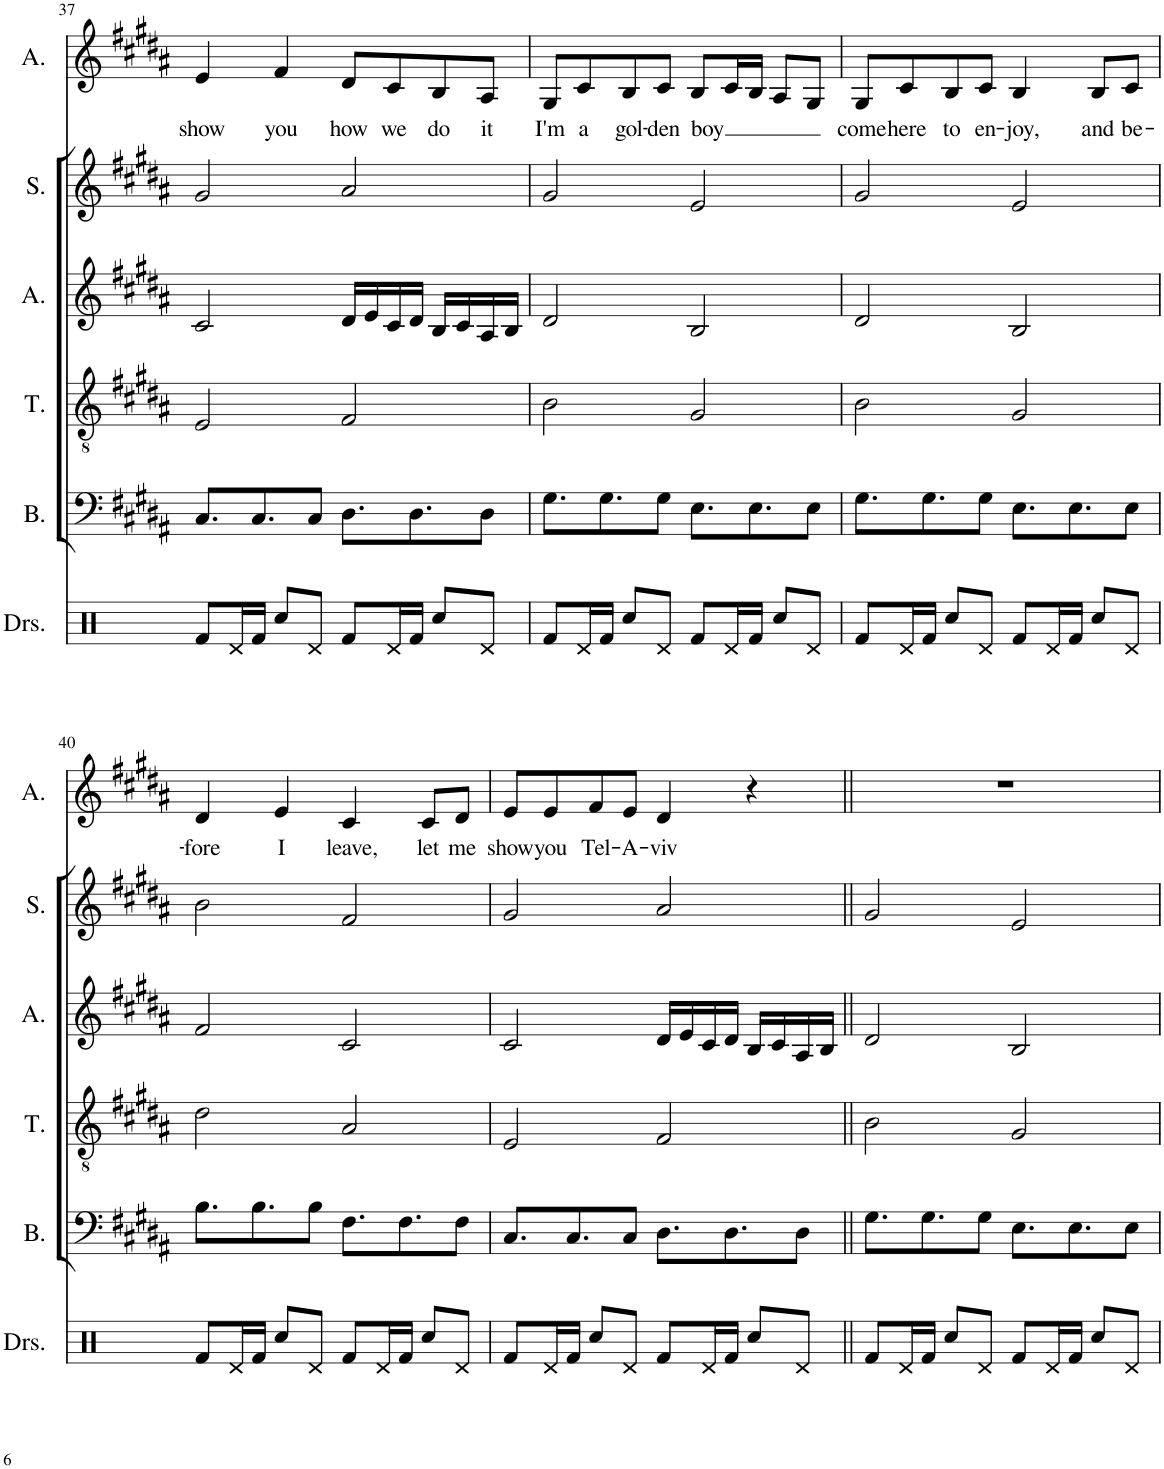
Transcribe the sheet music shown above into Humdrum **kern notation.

**kern	**kern	**kern	**kern	**kern	**kern	**text
*part6	*part5	*part4	*part3	*part2	*part1	*part1
*staff6	*staff5	*staff4	*staff3	*staff2	*staff1	*staff1
*I"Drumset	*I"Bass	*I"Tenor	*I"Alto	*I"Soprano	*I"Alto	*
*I'Drs.	*I'B.	*I'T.	*I'A.	*I'S.	*I'A.	*
!!LO:PB:g=z
*clefX	*clefF4	*clefGv2	*clefG2	*clefG2	*clefG2	*
*k[]	*k[f#c#g#d#a#]	*k[f#c#g#d#a#]	*k[f#c#g#d#a#]	*k[f#c#g#d#a#]	*k[f#c#g#d#a#]	*
*M4/4	*M4/4	*M4/4	*M4/4	*M4/4	*M4/4	*
=37	=37	=37	=37	=37	=37	=37
!	!	!	!	!	!	!LO:LY:b
8Rf/L	8.C#/L	2E/	2c#/	2g#/	4e/	show
16Rd/L	.	.	.	.	.	.
16Rf/JJ	8.C#/	.	.	.	.	.
!	!	!	!	!	!	!LO:LY:b
8Rcc/L	.	.	.	.	4f#/	you
8Rd/J	8C#/J	.	.	.	.	.
!	!	!	!	!	!	!LO:LY:b
8Rf/L	8.D#\L	2F#/	16d#/LL	2a#/	8d#/L	how
.	.	.	16e/	.	.	.
!	!	!	!	!	!	!LO:LY:b
16Rd/L	.	.	16c#/	.	8c#/	we
16Rf/JJ	8.D#\	.	16d#/JJ	.	.	.
!	!	!	!	!	!	!LO:LY:b
8Rcc/L	.	.	16B/LL	.	8B/	do
.	.	.	16c#/	.	.	.
!	!	!	!	!	!	!LO:LY:b
8Rd/J	8D#\J	.	16A#/	.	8A#/J	it
.	.	.	16B/JJ	.	.	.
=38	=38	=38	=38	=38	=38	=38
!	!	!	!	!	!	!LO:LY:b
8Rf/L	8.G#\L	2B\	2d#/	2g#/	8G#/L	I'm
!	!	!	!	!	!	!LO:LY:b
16Rd/L	.	.	.	.	8c#/	a
16Rf/JJ	8.G#\	.	.	.	.	.
!	!	!	!	!	!	!LO:LY:b
8Rcc/L	.	.	.	.	8B/	gol-
!	!	!	!	!	!	!LO:LY:b
8Rd/J	8G#\J	.	.	.	8c#/J	-den
!	!	!	!	!	!	!LO:LY:b
8Rf/L	8.E\L	2G#/	2B/	2e/	8B/L	boy
16Rd/L	.	.	.	.	16c#/L	.
16Rf/JJ	8.E\	.	.	.	16B/JJ	.
8Rcc/L	.	.	.	.	8A#/L	.
8Rd/J	8E\J	.	.	.	8G#/J	.
=39	=39	=39	=39	=39	=39	=39
!	!	!	!	!	!	!LO:LY:b
8Rf/L	8.G#\L	2B\	2d#/	2g#/	8G#/L	come
!	!	!	!	!	!	!LO:LY:b
16Rd/L	.	.	.	.	8c#/	here
16Rf/JJ	8.G#\	.	.	.	.	.
!	!	!	!	!	!	!LO:LY:b
8Rcc/L	.	.	.	.	8B/	to
!	!	!	!	!	!	!LO:LY:b
8Rd/J	8G#\J	.	.	.	8c#/J	en-
!	!	!	!	!	!	!LO:LY:b
8Rf/L	8.E\L	2G#/	2B/	2e/	4B/	-joy,
16Rd/L	.	.	.	.	.	.
16Rf/JJ	8.E\	.	.	.	.	.
!	!	!	!	!	!	!LO:LY:b
8Rcc/L	.	.	.	.	8B/L	and
!	!	!	!	!	!	!LO:LY:b
8Rd/J	8E\J	.	.	.	8c#/J	be-
!!LO:LB:g=z
=40	=40	=40	=40	=40	=40	=40
!	!	!	!	!	!	!LO:LY:b
8Rf/L	8.B\L	2d#\	2f#/	2b\	4d#/	-fore
16Rd/L	.	.	.	.	.	.
16Rf/JJ	8.B\	.	.	.	.	.
!	!	!	!	!	!	!LO:LY:b
8Rcc/L	.	.	.	.	4e/	I
8Rd/J	8B\J	.	.	.	.	.
!	!	!	!	!	!	!LO:LY:b
8Rf/L	8.F#\L	2A#/	2c#/	2f#/	4c#/	leave,
16Rd/L	.	.	.	.	.	.
16Rf/JJ	8.F#\	.	.	.	.	.
!	!	!	!	!	!	!LO:LY:b
8Rcc/L	.	.	.	.	8c#/L	let
!	!	!	!	!	!	!LO:LY:b
8Rd/J	8F#\J	.	.	.	8d#/J	me
=41	=41	=41	=41	=41	=41	=41
!	!	!	!	!	!	!LO:LY:b
8Rf/L	8.C#/L	2E/	2c#/	2g#/	8e/L	show
!	!	!	!	!	!	!LO:LY:b
16Rd/L	.	.	.	.	8e/	you
16Rf/JJ	8.C#/	.	.	.	.	.
!	!	!	!	!	!	!LO:LY:b
8Rcc/L	.	.	.	.	8f#/	Tel-
!	!	!	!	!	!	!LO:LY:b
8Rd/J	8C#/J	.	.	.	8e/J	-A-
!	!	!	!	!	!	!LO:LY:b
8Rf/L	8.D#\L	2F#/	16d#/LL	2a#/	4d#/	-viv
.	.	.	16e/	.	.	.
16Rd/L	.	.	16c#/	.	.	.
16Rf/JJ	8.D#\	.	16d#/JJ	.	.	.
8Rcc/L	.	.	16B/LL	.	4r	.
.	.	.	16c#/	.	.	.
8Rd/J	8D#\J	.	16A#/	.	.	.
.	.	.	16B/JJ	.	.	.
=42||	=42||	=42||	=42||	=42||	=42||	=42||
8Rf/L	8.G#\L	2B\	2d#/	2g#/	1r	.
16Rd/L	.	.	.	.	.	.
16Rf/JJ	8.G#\	.	.	.	.	.
8Rcc/L	.	.	.	.	.	.
8Rd/J	8G#\J	.	.	.	.	.
8Rf/L	8.E\L	2G#/	2B/	2e/	.	.
16Rd/L	.	.	.	.	.	.
16Rf/JJ	8.E\	.	.	.	.	.
8Rcc/L	.	.	.	.	.	.
8Rd/J	8E\J	.	.	.	.	.
=	=	=	=	=	=	=
*-	*-	*-	*-	*-	*-	*-
